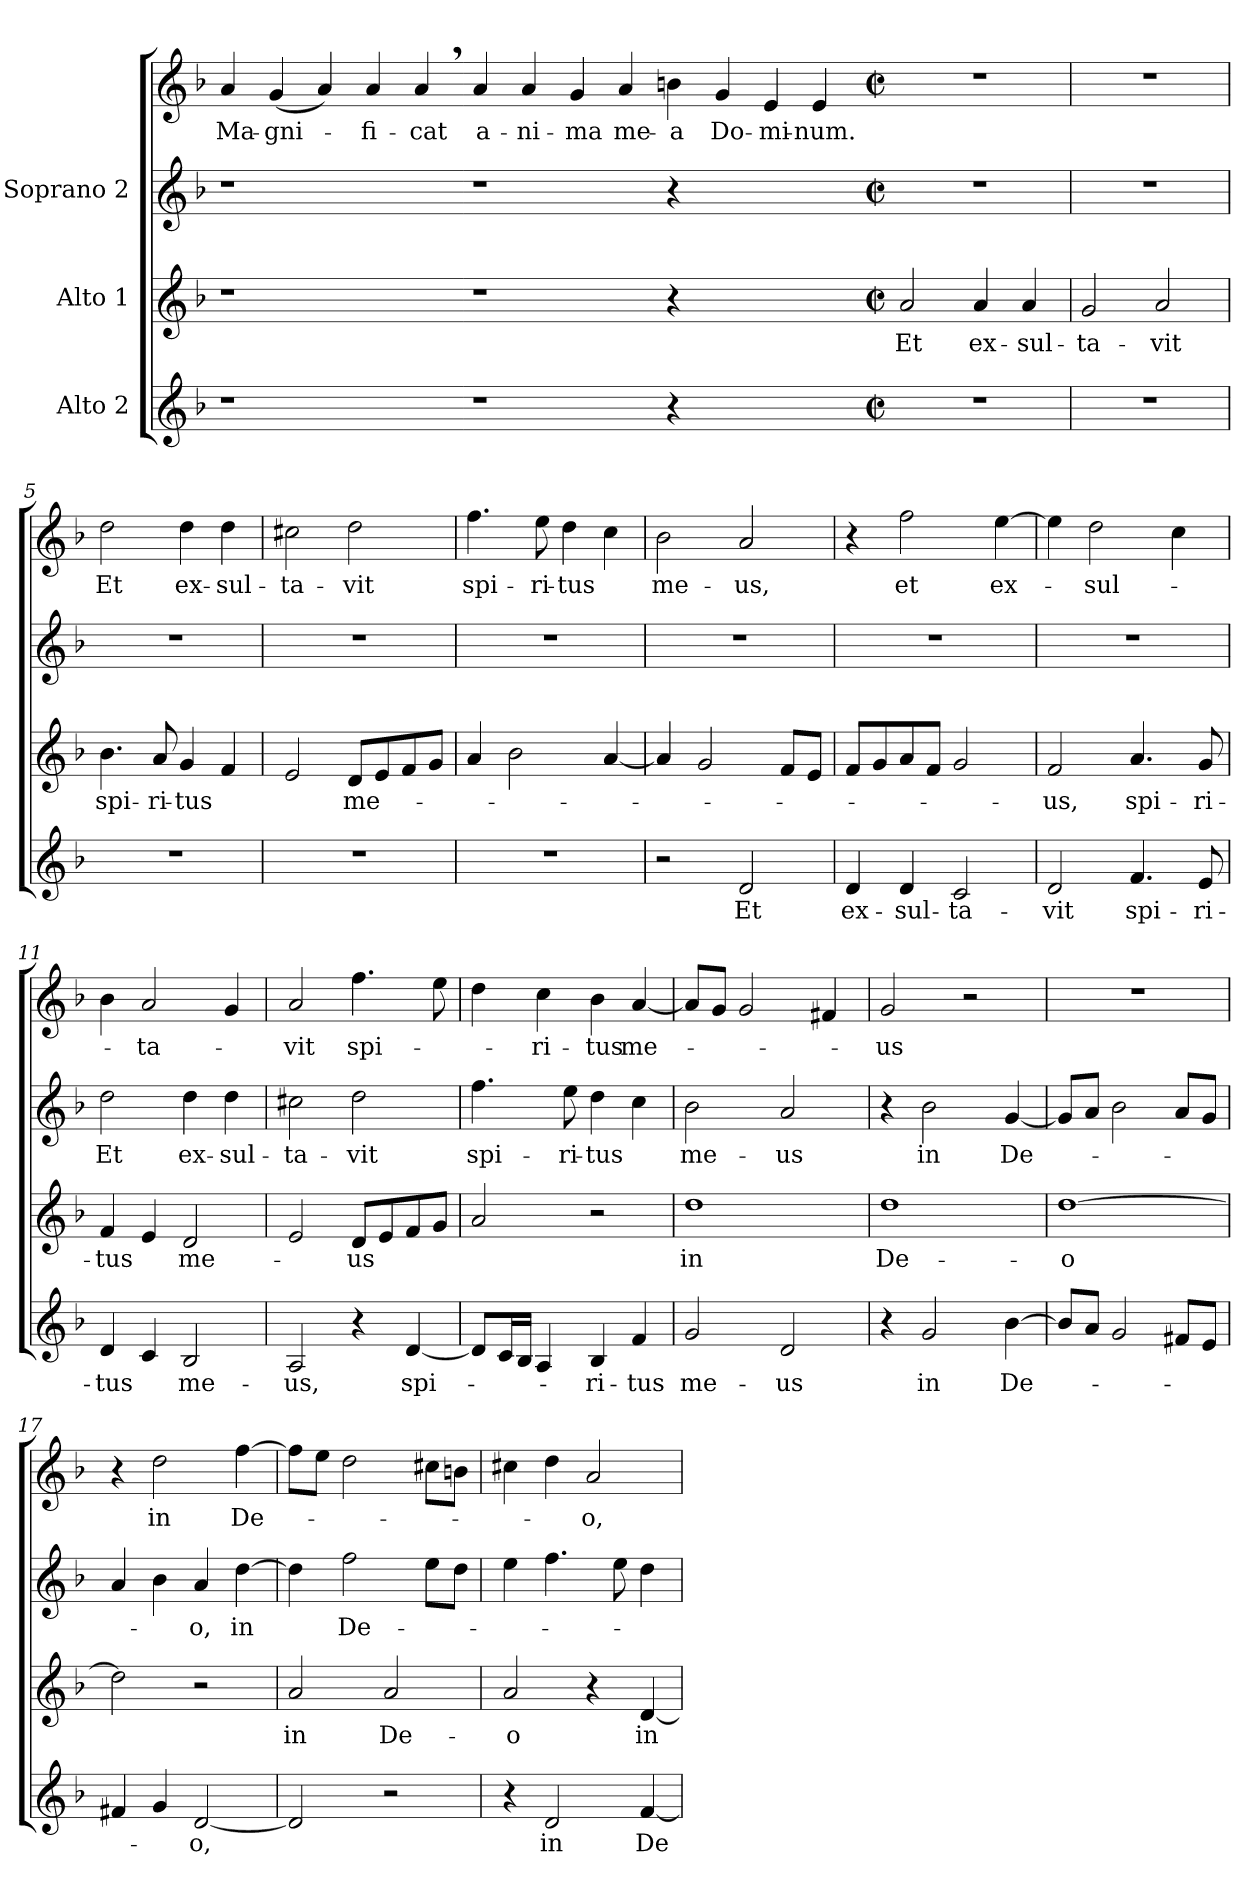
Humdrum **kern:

**kern	**text	**kern	**text	**kern	**text	**kern	**text
*part4	*part4	*part3	*part3	*part2	*part2	*part1	*part1
*staff4	*staff4	*staff3	*staff3	*staff2	*staff2	*staff1	*staff1
*I"Alto 2	*	*I"Alto 1	*	*I"Soprano 2	*	*	*
*clefG2	*	*clefG2	*	*clefG2	*	*clefG2	*
*k[b-]	*	*k[b-]	*	*k[b-]	*	*k[b-]	*
*F:	*	*F:	*	*F:	*	*F:	*
=1	=1	=1	=1	=1	=1	=1	=1
1r	.	1r	.	1r	.	4a	Ma-
.	.	.	.	.	.	(4g	-gni-
.	.	.	.	.	.	4a)	.
.	.	.	.	.	.	4a	-fi-
4ryy	.	4ryy	.	4ryy	.	4a,>	-cat
=2-	=2-	=2-	=2-	=2-	=2-	=2-	=2-
1r	.	1r	.	1r	.	4a	a-
.	.	.	.	.	.	4a	-ni-
.	.	.	.	.	.	4g	-ma
.	.	.	.	.	.	4a	me-
4r	.	4r	.	4r	.	4bn	-a
2.ryy	.	2.ryy	.	2.ryy	.	4g	Do-
.	.	.	.	.	.	4e	-mi-
.	.	.	.	.	.	4e	-num.
!!LO:LB:g=z
=3-	=3-	=3-	=3-	=3-	=3-	=3-	=3-
*M2/2	*	*M2/2	*	*M2/2	*	*M2/2	*
*met(c|)	*	*met(c|)	*	*met(c|)	*	*met(c|)	*
1r	.	2a/	Et	1r	.	1r	.
.	.	4a/	ex-	.	.	.	.
.	.	4a/	-sul-	.	.	.	.
=4	=4	=4	=4	=4	=4	=4	=4
1r	.	2g/	-ta-	1r	.	1r	.
.	.	2a/	-vit	.	.	.	.
=5	=5	=5	=5	=5	=5	=5	=5
1r	.	4.b-\	spi-	1r	.	2dd\	Et
.	.	8a/	-ri-	.	.	.	.
.	.	4g/	-tus	.	.	4dd\	ex-
.	.	4f/	.	.	.	4dd\	-sul-
=6	=6	=6	=6	=6	=6	=6	=6
1r	.	2e/	.	1r	.	2cc#X\	-ta-
.	.	8d/L	me-	.	.	2dd\	-vit
.	.	8e/	.	.	.	.	.
.	.	8f/	.	.	.	.	.
.	.	8g/J	.	.	.	.	.
=7	=7	=7	=7	=7	=7	=7	=7
1r	.	4a/	.	1r	.	4.ff\	spi-
.	.	2b-\	.	.	.	.	.
.	.	.	.	.	.	8ee\	-ri-
.	.	.	.	.	.	4dd\	-tus
.	.	[4a/	.	.	.	4cc\	.
=8	=8	=8	=8	=8	=8	=8	=8
2r	.	4a/]	.	1r	.	2b-\	me-
.	.	2g/	.	.	.	.	.
2d/	Et	.	.	.	.	2a/	-us,
.	.	8f/L	.	.	.	.	.
.	.	8e/J	.	.	.	.	.
!!LO:LB:g=z
=9	=9	=9	=9	=9	=9	=9	=9
4d/	ex-	8f/L	.	1r	.	4r	.
.	.	8g/	.	.	.	.	.
4d/	-sul-	8a/	.	.	.	2ff\	et
.	.	8f/J	.	.	.	.	.
2c/	-ta-	2g/	.	.	.	.	.
.	.	.	.	.	.	[4ee\	ex-
=10	=10	=10	=10	=10	=10	=10	=10
2d/	-vit	2f/	-us,	1r	.	4ee\]	.
.	.	.	.	.	.	2dd\	-sul-
4.f/	spi-	4.a/	spi-	.	.	.	.
.	.	.	.	.	.	4cc\	.
8e/	-ri-	8g/	-ri-	.	.	.	.
=11	=11	=11	=11	=11	=11	=11	=11
4d/	-tus	4f/	-tus	2dd\	Et	4b-\	.
4c/	.	4e/	.	.	.	2a/	-ta-
2B-/	me-	2d/	me-	4dd\	ex-	.	.
.	.	.	.	4dd\	-sul-	4g/	.
=12	=12	=12	=12	=12	=12	=12	=12
2A/	-us,	2e/	.	2cc#X\	-ta-	2a/	-vit
4r	.	8d/L	-us	2dd\	-vit	4.ff\	spi-
.	.	8e/	.	.	.	.	.
[4d/	spi-	8f/	.	.	.	.	.
.	.	8g/J	.	.	.	8ee\	.
=13	=13	=13	=13	=13	=13	=13	=13
8d/L]	.	2a/	.	4.ff\	spi-	4dd\	.
16c/L	.	.	.	.	.	.	.
16B-/JJ	.	.	.	.	.	.	.
4A/	.	.	.	.	.	4cc\	-ri-
.	.	.	.	8ee\	-ri-	.	.
4B-/	-ri-	2r	.	4dd\	-tus	4b-\	-tus
4f/	-tus	.	.	4cc\	.	[4a/	me-
=14	=14	=14	=14	=14	=14	=14	=14
2g/	me-	1dd	in	2b-\	me-	8a/L]	.
.	.	.	.	.	.	8g/J	.
.	.	.	.	.	.	2g/	.
2d/	-us	.	.	2a/	-us	.	.
.	.	.	.	.	.	4f#X/	.
!!LO:PB:g=z
=15	=15	=15	=15	=15	=15	=15	=15
4r	.	1dd	De-	4r	.	2g/	-us
2g/	in	.	.	2b-\	in	.	.
.	.	.	.	.	.	2r	.
[4b-\	De-	.	.	[4g/	De-	.	.
=16	=16	=16	=16	=16	=16	=16	=16
8b-/L]	.	[1dd	-o	8g/L]	.	1r	.
8a/J	.	.	.	8a/J	.	.	.
2g/	.	.	.	2b-\	.	.	.
8f#X/L	.	.	.	8a/L	.	.	.
8e/J	.	.	.	8g/J	.	.	.
=17	=17	=17	=17	=17	=17	=17	=17
4f#X/	.	2dd\]	.	4a/	.	4r	.
4g/	.	.	.	4b-\	.	2dd\	in
[2d/	-o,	2r	.	4a/	-o,	.	.
.	.	.	.	[4dd\	in	[4ff\	De-
=18	=18	=18	=18	=18	=18	=18	=18
2d/]	.	2a/	in	4dd\]	.	8ff\L]	.
.	.	.	.	.	.	8ee\J	.
.	.	.	.	2ff\	De-	2dd\	.
2r	.	2a/	De-	.	.	.	.
.	.	.	.	8ee\L	.	8cc#X\L	.
.	.	.	.	8dd\J	.	8bn\J	.
=19	=19	=19	=19	=19	=19	=19	=19
4r	.	2a/	-o	4ee\	.	4cc#X\	.
2d/	in	.	.	4.ff\	.	4dd\	.
.	.	4r	.	.	.	2a/	-o,
.	.	.	.	8ee\	.	.	.
[4f/	De-	[4d/	in	4dd\	.	.	.
=	=	=	=	=	=	=	=
*-	*-	*-	*-	*-	*-	*-	*-
